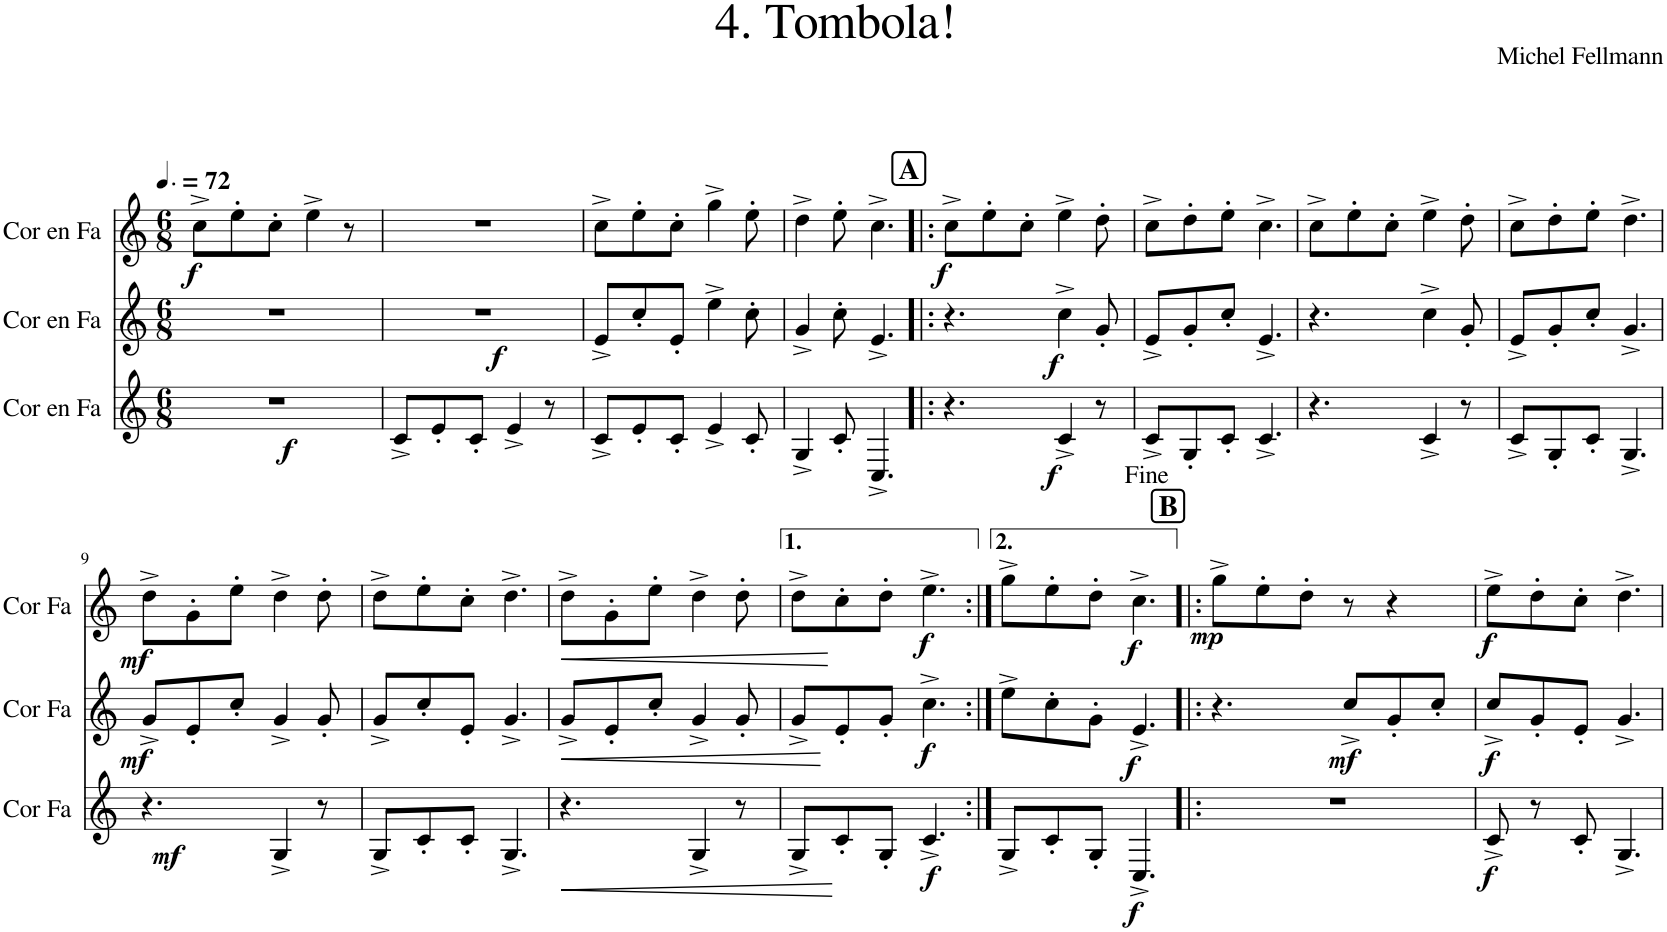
**kern	**dynam	**kern	**dynam	**kern	**dynam
*part3	*part3	*part2	*part2	*part1	*part1
*staff3	*staff3	*staff2	*staff2	*staff1	*staff1
*I"Cor en Fa	*	*I"Cor en Fa	*	*I"Cor en Fa	*
*I'Cor Fa	*	*I'Cor Fa	*	*I'Cor Fa	*
*clefG2	*	*clefG2	*	*clefG2	*
*Trd4c7	*	*Trd4c7	*	*Trd4c7	*
*k[]	*	*k[]	*	*k[]	*
*M6/8	*	*M6/8	*	*M6/8	*
*MM108	*	*MM108	*	*MM108	*
=1	=1	=1	=1	=1	=1
!	!LO:DY:b	!	!	!	!LO:DY:b
2.r	f	2.r	.	8cc^\L	f
.	.	.	.	8ee'\	.
.	.	.	.	8cc'\J	.
.	.	.	.	4ee^\	.
.	.	.	.	8r	.
=2	=2	=2	=2	=2	=2
!	!	!	!LO:DY:b	!	!
8c^/L	.	2.r	f	2.r	.
8e'/	.	.	.	.	.
8c'/J	.	.	.	.	.
4e^/	.	.	.	.	.
8r	.	.	.	.	.
=3	=3	=3	=3	=3	=3
8c^/L	.	8e^/L	.	8cc^\L	.
8e'/	.	8cc'/	.	8ee'\	.
8c'/J	.	8e'/J	.	8cc'\J	.
4e^/	.	4ee^\	.	4gg^\	.
8c'/	.	8cc'\	.	8ee'\	.
=4	=4	=4	=4	=4	=4
4G^/	.	4g^/	.	4dd^\	.
8c'/	.	8cc'\	.	8ee'\	.
4.C^/	.	4.e^/	.	4.cc^\	.
!!LO:REH:place=s1:a:B:cj:fs=14:t=A
=5!|:	=5!|:	=5!|:	=5!|:	=5!|:	=5!|:
!	!	!	!	!	!LO:DY:b
4.r	.	4.r	.	8cc^\L	f
.	.	.	.	8ee'\	.
.	.	.	.	8cc'\J	.
!	!LO:DY:b	!	!LO:DY:b	!	!
4c^/	f	4cc^\	f	4ee^\	.
8r	.	8g'/	.	8dd'\	.
=6	=6	=6	=6	=6	=6
8c^/L	.	8e^/L	.	8cc^\L	.
8G'/	.	8g'/	.	8dd'\	.
8c'/J	.	8cc'/J	.	8ee'\J	.
4.c^/	.	4.e^/	.	4.cc^\	.
=7	=7	=7	=7	=7	=7
4.r	.	4.r	.	8cc^\L	.
.	.	.	.	8ee'\	.
.	.	.	.	8cc'\J	.
4c^/	.	4cc^\	.	4ee^\	.
8r	.	8g'/	.	8dd'\	.
=8	=8	=8	=8	=8	=8
8c^/L	.	8e^/L	.	8cc^\L	.
8G'/	.	8g'/	.	8dd'\	.
8c'/J	.	8cc'/J	.	8ee'\J	.
4.G^/	.	4.g^/	.	4.dd^\	.
!!LO:LB:g=z
=9	=9	=9	=9	=9	=9
!	!LO:DY:b	!	!LO:DY:b	!	!LO:DY:b
4.r	mf	8g^/L	mf	8dd^\L	mf
.	.	8e'/	.	8g'\	.
.	.	8cc'/J	.	8ee'\J	.
4G^/	.	4g^/	.	4dd^\	.
8r	.	8g'/	.	8dd'\	.
=10	=10	=10	=10	=10	=10
8G^/L	.	8g^/L	.	8dd^\L	.
8c'/	.	8cc'/	.	8ee'\	.
8c'/J	.	8e'/J	.	8cc'\J	.
4.G^/	.	4.g^/	.	4.dd^\	.
=11	=11	=11	=11	=11	=11
!	!LO:HP:b	!	!LO:HP:b	!	!LO:HP:b
4.r	<	8g^/L	<	8dd^\L	<
.	.	8e'/	.	8g'\	.
.	.	8cc'/J	.	8ee'\J	.
4G^/	.	4g^/	.	4dd^\	.
8r	.	8g'/	.	8dd'\	.
.	[	.	[	.	[
=12	=12	=12	=12	=12	=12
8G^/L	.	8g^/L	.	8dd^\L	.
8c'/	.	8e'/	.	8cc'\	.
8G'/J	.	8g'/J	.	8dd'\J	.
!	!LO:DY:b	!	!LO:DY:b	!	!LO:DY:b
4.c^/	f	4.cc^\	f	4.ee^\	f
=13:|!	=13:|!	=13:|!	=13:|!	=13:|!	=13:|!
8G^/L	.	8ee^\L	.	8gg^\L	.
8c'/	.	8cc'\	.	8ee'\	.
8G'/J	.	8g'\J	.	8dd'\J	.
!	!LO:DY:b	!	!LO:DY:b	!	!LO:DY:b
4.C^/	f	4.e^/	f	4.cc^\	f
!!LO:REH:place=s1:a:B:cj:fs=14:t=B
=14!|:	=14!|:	=14!|:	=14!|:	=14!|:	=14!|:
!	!	!	!	!	!LO:DY:b
2.r	.	4.r	.	8gg^\L	mp
.	.	.	.	8ee'\	.
.	.	.	.	8dd'\J	.
!	!	!	!LO:DY:b	!	!
.	.	8cc^/L	mf	8r	.
.	.	8g'/	.	4r	.
.	.	8cc'/J	.	.	.
=15	=15	=15	=15	=15	=15
!	!LO:DY:b	!	!LO:DY:b	!	!LO:DY:b
8c^/	f	8cc^/L	f	8ee^\L	f
8r	.	8g'/	.	8dd'\	.
8c'/	.	8e'/J	.	8cc'\J	.
4.G^/	.	4.g^/	.	4.dd^\	.
=	=	=	=	=	=
*-	*-	*-	*-	*-	*-
